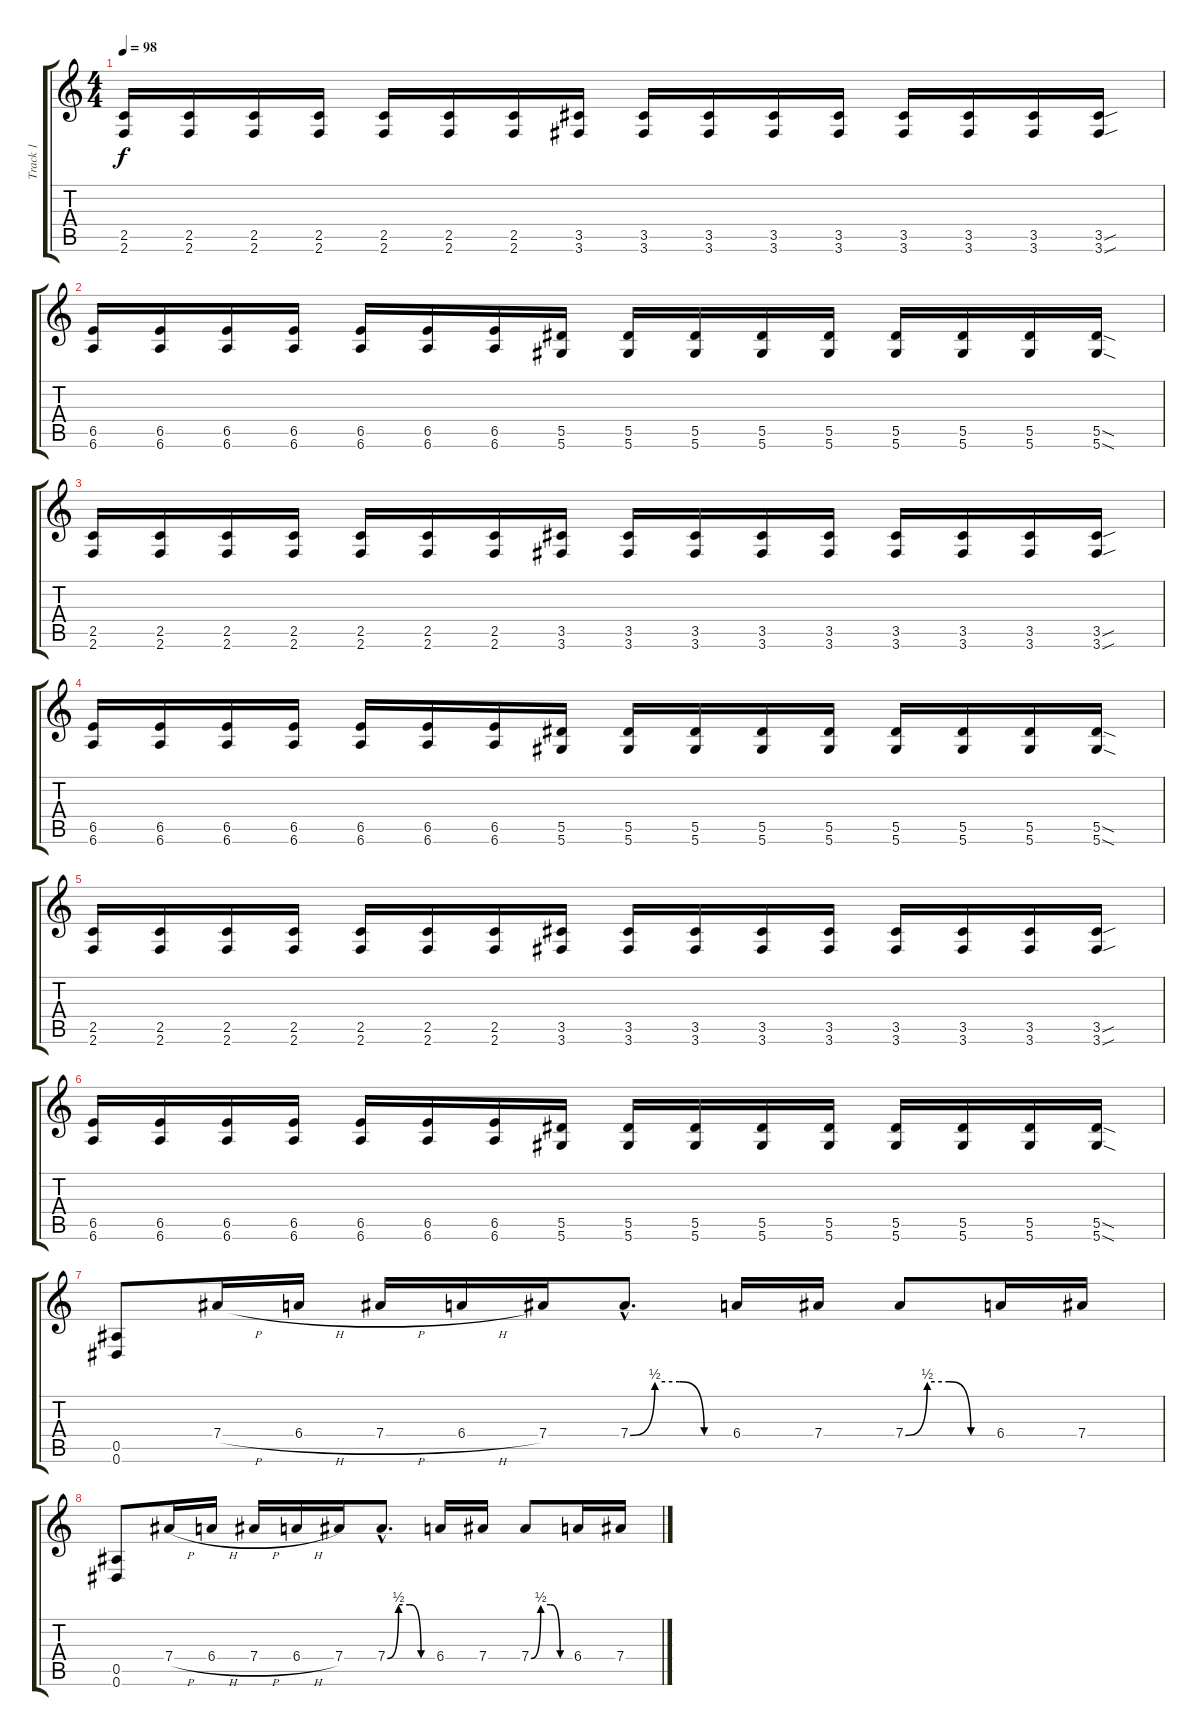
\track ("Track 1" "Track 1") {instrument distortionguitar}
\staff {score tabs}
\tuning (E4 B3 G3 Eb3 Bb2 Eb2) {hide}
\ts (4 4)
\tempo 98
\clef g2
\ks c
(2.5 2.6).16{dy f} (2.5 2.6).16 (2.5 2.6).16 (2.5 2.6).16 (2.5 2.6).16 (2.5 2.6).16 (2.5 2.6).16 (3.5 3.6).16 (3.5 3.6).16 (3.5 3.6).16 (3.5 3.6).16 (3.5 3.6).16 (3.5 3.6).16 (3.5 3.6).16 (3.5 3.6).16 (3.5{sou} 3.6{sou}).16 |
(6.5 6.6).16 (6.5 6.6).16 (6.5 6.6).16 (6.5 6.6).16 (6.5 6.6).16 (6.5 6.6).16 (6.5 6.6).16 (5.5 5.6).16 (5.5 5.6).16 (5.5 5.6).16 (5.5 5.6).16 (5.5 5.6).16 (5.5 5.6).16 (5.5 5.6).16 (5.5 5.6).16 (5.5{sod} 5.6{sod}).16 |
(2.5 2.6).16 (2.5 2.6).16 (2.5 2.6).16 (2.5 2.6).16 (2.5 2.6).16 (2.5 2.6).16 (2.5 2.6).16 (3.5 3.6).16 (3.5 3.6).16 (3.5 3.6).16 (3.5 3.6).16 (3.5 3.6).16 (3.5 3.6).16 (3.5 3.6).16 (3.5 3.6).16 (3.5{sou} 3.6{sou}).16 |
(6.5 6.6).16 (6.5 6.6).16 (6.5 6.6).16 (6.5 6.6).16 (6.5 6.6).16 (6.5 6.6).16 (6.5 6.6).16 (5.5 5.6).16 (5.5 5.6).16 (5.5 5.6).16 (5.5 5.6).16 (5.5 5.6).16 (5.5 5.6).16 (5.5 5.6).16 (5.5 5.6).16 (5.5{sod} 5.6{sod}).16 |
(2.5 2.6).16 (2.5 2.6).16 (2.5 2.6).16 (2.5 2.6).16 (2.5 2.6).16 (2.5 2.6).16 (2.5 2.6).16 (3.5 3.6).16 (3.5 3.6).16 (3.5 3.6).16 (3.5 3.6).16 (3.5 3.6).16 (3.5 3.6).16 (3.5 3.6).16 (3.5 3.6).16 (3.5{sou} 3.6{sou}).16 |
(6.5 6.6).16 (6.5 6.6).16 (6.5 6.6).16 (6.5 6.6).16 (6.5 6.6).16 (6.5 6.6).16 (6.5 6.6).16 (5.5 5.6).16 (5.5 5.6).16 (5.5 5.6).16 (5.5 5.6).16 (5.5 5.6).16 (5.5 5.6).16 (5.5 5.6).16 (5.5 5.6).16 (5.5{sod} 5.6{sod}).16 |
(0.5 0.6).8 7.4{h}.16 6.4{h}.16 7.4{h}.16 6.4{h}.16 7.4.16 7.4{be (custom 0 0 15 2 30 2 45 0 60 0) hac}.8{d} 6.4.16 7.4.16 7.4{be (custom 0 0 15 2 30 2 45 0 60 0)}.8 6.4.16 7.4.16 |
(0.5 0.6).8 7.4{h}.16 6.4{h}.16 7.4{h}.16 6.4{h}.16 7.4.16 7.4{be (custom 0 0 15 2 30 2 45 0 60 0) hac}.8{d} 6.4.16 7.4.16 7.4{be (custom 0 0 15 2 30 2 45 0 60 0)}.8 6.4.16 7.4.16
